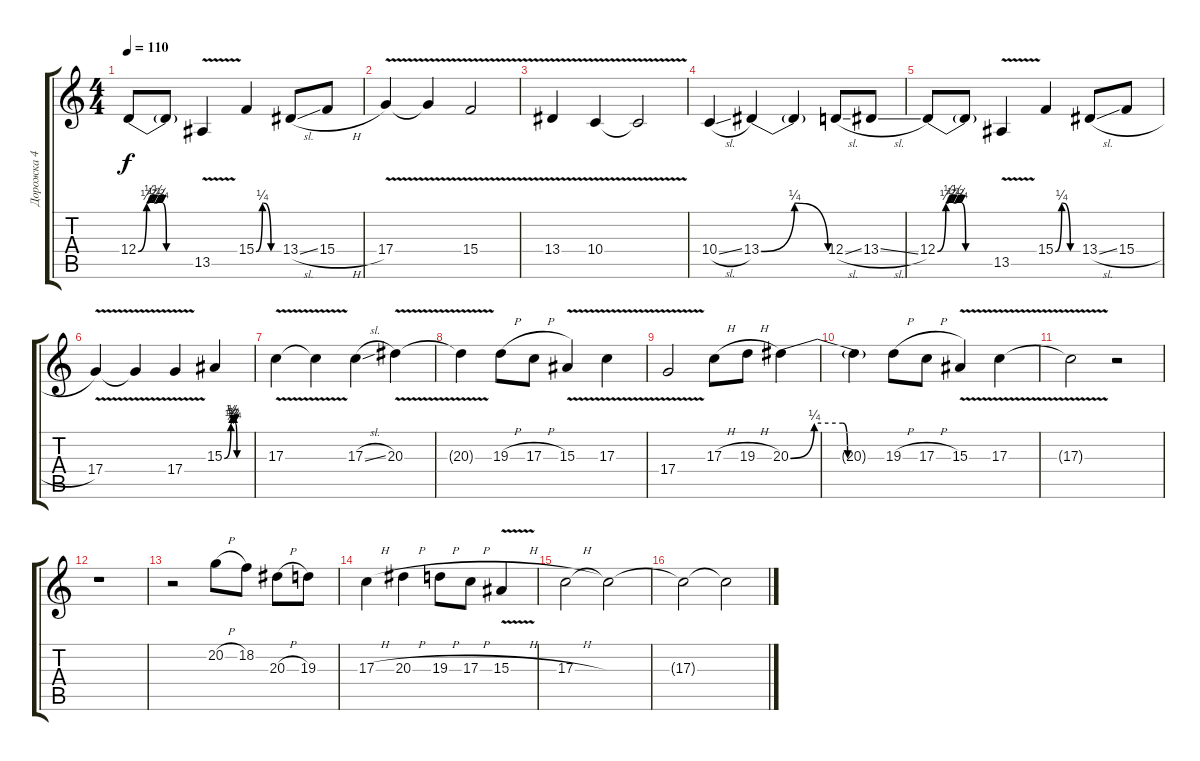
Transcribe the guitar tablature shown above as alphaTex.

\track ("Дорожка 4" "Дорожка 4") {instrument choiraahs}
\staff {score tabs}
\tuning (E4 B3 G3 D3 A2 E2) {hide}
\ts (4 4)
\tempo 110
\clef g2
\ks c
12.4{be (custom 0 0 9 1 13 2 17 1 22 2 26 1 30 0 35 0 60 0)}.8{dy f} 12.4{t}.8 13.5{v}.4 15.4{be (custom 0 0 17 1 20 1 40 0 60 0)}.4 13.4{sl}.8 15.4{h}.8 |
17.4{v}.4 17.4{t}.4 15.4{v}.2 |
13.4{v}.4 10.4{v}.4 10.4{t}.2 |
10.4{sl}.4 13.4{be (bendrelease 0 0 15 1 15 1 60 0)}.4 13.4{t}.4 12.4{sl}.8 13.4{sl}.8 |
12.4{be (custom 0 0 9 1 13 2 17 1 22 2 26 1 30 0 35 0 60 0)}.8 12.4{t}.8 13.5{v}.4 15.4{be (custom 0 0 17 1 20 1 40 0 60 0)}.4 13.4{sl}.8 15.4{h}.8 |
17.4{v}.4 17.4{t}.4 17.4{v}.4 15.3{be (custom 0 0 15 1 18 2 20 1 22 2 25 1 29 0 60 0)}.4 |
17.3{v}.4 17.3{t}.4 17.3{sl}.4{volume 9} 20.3{v}.4 |
20.3{t}.4 19.3{h}.8 17.3{h}.8 15.3{v}.4 17.3{v}.4 |
17.4{v}.2 17.3{h}.8 19.3{h}.8 20.3{be (custom 0 0 15 1 33 1 36 0 60 0)}.4 |
20.3{t}.4 19.3{h}.8 17.3{h}.8 15.3{v}.4 17.3{v}.4 |
17.3{t}.2 r.2 |
r.1 |
r.2 20.2{h}.8{volume 10} 18.2.8{volume 11} 20.3{h}.8{volume 13} 19.3.8 |
17.3{h}.4 20.3{h}.4 19.3{h}.8 17.3{h}.8 15.3{v h}.4 |
17.3{h}.2 17.3{t}.2{volume 10} |
17.3{t}.2{volume 7} 17.3{t}.2
